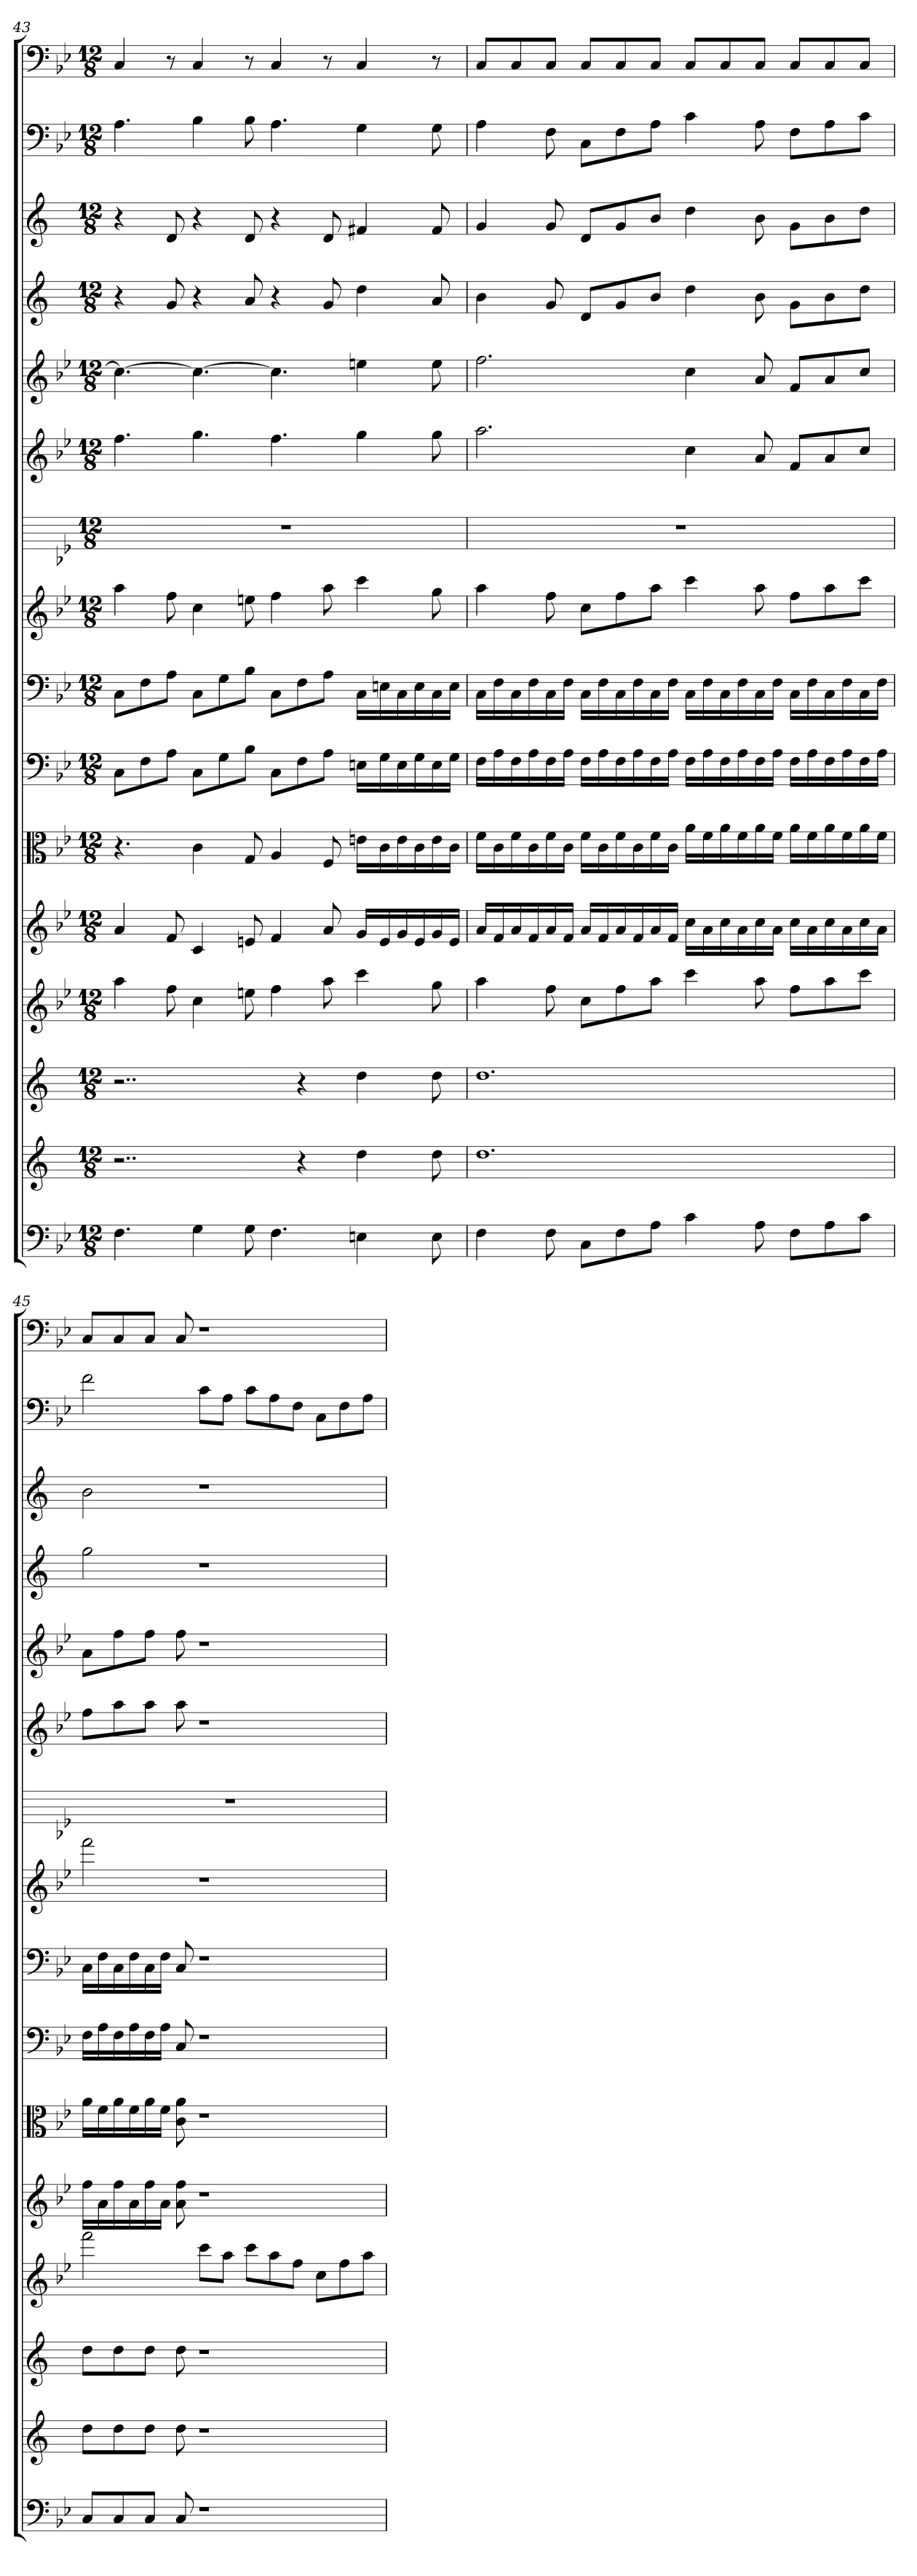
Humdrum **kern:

**kern	**kern	**kern	**kern	**kern	**kern	**kern	**kern	**kern	**kern	**kern	**kern	**kern	**kern	**kern	**kern
*part16	*part15	*part14	*part13	*part12	*part11	*part10	*part9	*part8	*part7	*part6	*part5	*part4	*part3	*part2	*part1
*staff16	*staff15	*staff14	*staff13	*staff12	*staff11	*staff10	*staff9	*staff8	*staff7	*staff6	*staff5	*staff4	*staff3	*staff2	*staff1
*clefF4	*	*	*	*	*clefC3	*clefF4	*clefF4	*	*	*	*	*	*	*clefF4	*clefF4
*k[b-e-]	*k[]	*k[]	*k[b-e-]	*k[b-e-]	*k[b-e-]	*k[b-e-]	*k[b-e-]	*k[b-e-]	*k[b-e-]	*k[b-e-]	*k[b-e-]	*k[]	*k[]	*k[b-e-]	*k[b-e-]
*B-:	*	*	*B-:	*B-:	*B-:	*B-:	*B-:	*B-:	*B-:	*B-:	*B-:	*	*	*B-:	*B-:
*M12/8	*M12/8	*M12/8	*M12/8	*M12/8	*M12/8	*M12/8	*M12/8	*M12/8	*M12/8	*M12/8	*M12/8	*M12/8	*M12/8	*M12/8	*M12/8
=43	=43	=43	=43	=43	=43	=43	=43	=43	=43	=43	=43	=43	=43	=43	=43
4.F	2..r	2..r	4aa	4a	4.r	8C\L	8C\L	4aa	1.r	4.ff	4.cc_	4r	4r	4.A	4C
.	.	.	.	.	.	8F\	8F\	.	.	.	.	.	.	.	.
.	.	.	8ff	8f	.	8A\J	8A\J	8ff	.	.	.	8g	8d	.	8r
4G	.	.	4cc	4c	4c	8C\L	8C\L	4cc	.	4.gg	4.cc_	4r	4r	4B-	4C
.	.	.	.	.	.	8G\	8G\	.	.	.	.	.	.	.	.
8G	.	.	8een	8en	8G	8B-\J	8B-\J	8een	.	.	.	8a	8d	8B-	8r
4.F	.	.	4ff	4f	4A	8C\L	8C\L	4ff	.	4.ff	4.cc]	4r	4r	4.A	4C
.	4r	4r	.	.	.	8F\	8F\	.	.	.	.	.	.	.	.
.	.	.	8aa	8a	8F	8A\J	8A\J	8aa	.	.	.	8g	8d	.	8r
4En	4dd	4dd	4ccc	16gLL	16en\LL	16En\LL	16C\LL	4ccc	.	4gg	4een	4dd	4f#X	4G	4C
.	.	.	.	16e	16c\	16G\	16En\	.	.	.	.	.	.	.	.
.	.	.	.	16g	16e\	16E\	16C\	.	.	.	.	.	.	.	.
.	.	.	.	16e	16c\	16G\	16E\	.	.	.	.	.	.	.	.
8E	8dd	8dd	8gg	16g	16e\	16E\	16C\	8gg	.	8gg	8ee	8a	8f#	8G	8r
.	.	.	.	16eJJ	16c\JJ	16G\JJ	16E\JJ	.	.	.	.	.	.	.	.
=44	=44	=44	=44	=44	=44	=44	=44	=44	=44	=44	=44	=44	=44	=44	=44
4F	1.dd	1.dd	4aa	16aLL	16f\LL	16F\LL	16C\LL	4aa	1.r	2.aa	2.ff	4b	4g	4A	8C/L
.	.	.	.	16f	16c\	16A\	16F\	.	.	.	.	.	.	.	.
.	.	.	.	16a	16f\	16F\	16C\	.	.	.	.	.	.	.	8C/
.	.	.	.	16f	16c\	16A\	16F\	.	.	.	.	.	.	.	.
8F	.	.	8ff	16a	16f\	16F\	16C\	8ff	.	.	.	8g	8g	8F	8C/J
.	.	.	.	16fJJ	16c\JJ	16A\JJ	16F\JJ	.	.	.	.	.	.	.	.
8C\L	.	.	8ccL	16aLL	16f\LL	16F\LL	16C\LL	8ccL	.	.	.	8dL	8dL	8C\L	8C/L
.	.	.	.	16f	16c\	16A\	16F\	.	.	.	.	.	.	.	.
8F\	.	.	8ff	16a	16f\	16F\	16C\	8ff	.	.	.	8g	8g	8F\	8C/
.	.	.	.	16f	16c\	16A\	16F\	.	.	.	.	.	.	.	.
8A\J	.	.	8aaJ	16a	16f\	16F\	16C\	8aaJ	.	.	.	8bJ	8bJ	8A\J	8C/J
.	.	.	.	16fJJ	16c\JJ	16A\JJ	16F\JJ	.	.	.	.	.	.	.	.
4c	.	.	4ccc	16ccLL	16a\LL	16F\LL	16C\LL	4ccc	.	4cc	4cc	4dd	4dd	4c	8C/L
.	.	.	.	16a	16f\	16A\	16F\	.	.	.	.	.	.	.	.
.	.	.	.	16cc	16a\	16F\	16C\	.	.	.	.	.	.	.	8C/
.	.	.	.	16a	16f\	16A\	16F\	.	.	.	.	.	.	.	.
8A	.	.	8aa	16cc	16a\	16F\	16C\	8aa	.	8a	8a	8b	8b	8A	8C/J
.	.	.	.	16aJJ	16f\JJ	16A\JJ	16F\JJ	.	.	.	.	.	.	.	.
8F\L	.	.	8ffL	16ccLL	16a\LL	16F\LL	16C\LL	8ffL	.	8fL	8fL	8gL	8gL	8F\L	8C/L
.	.	.	.	16a	16f\	16A\	16F\	.	.	.	.	.	.	.	.
8A\	.	.	8aa	16cc	16a\	16F\	16C\	8aa	.	8a	8a	8b	8b	8A\	8C/
.	.	.	.	16a	16f\	16A\	16F\	.	.	.	.	.	.	.	.
8c\J	.	.	8cccJ	16cc	16a\	16F\	16C\	8cccJ	.	8ccJ	8ccJ	8ddJ	8ddJ	8c\J	8C/J
.	.	.	.	16aJJ	16f\JJ	16A\JJ	16F\JJ	.	.	.	.	.	.	.	.
=45	=45	=45	=45	=45	=45	=45	=45	=45	=45	=45	=45	=45	=45	=45	=45
8C/L	8ddL	8ddL	2fff	16ffLL	16a\LL	16F\LL	16C\LL	2fff	1.r	8ffL	8aL	2gg	2b	2f	8C/L
.	.	.	.	16a	16f\	16A\	16F\	.	.	.	.	.	.	.	.
8C/	8dd	8dd	.	16ff	16a\	16F\	16C\	.	.	8aa	8ff	.	.	.	8C/
.	.	.	.	16a	16f\	16A\	16F\	.	.	.	.	.	.	.	.
8C/J	8ddJ	8ddJ	.	16ff	16a\	16F\	16C\	.	.	8aaJ	8ffJ	.	.	.	8C/J
.	.	.	.	16aJJ	16f\JJ	16A\JJ	16F\JJ	.	.	.	.	.	.	.	.
8C	8dd	8dd	.	8a 8ff	8c 8a	8C	8C	.	.	8aa	8ff	.	.	.	8C
1r	1r	1r	8cccL	1r	1r	1r	1r	1r	.	1r	1r	1r	1r	8c\L	1r
.	.	.	8aaJ	.	.	.	.	.	.	.	.	.	.	8A\J	.
.	.	.	8cccL	.	.	.	.	.	.	.	.	.	.	8c\L	.
.	.	.	8aa	.	.	.	.	.	.	.	.	.	.	8A\	.
.	.	.	8ffJ	.	.	.	.	.	.	.	.	.	.	8F\J	.
.	.	.	8ccL	.	.	.	.	.	.	.	.	.	.	8C\L	.
.	.	.	8ff	.	.	.	.	.	.	.	.	.	.	8F\	.
.	.	.	8aaJ	.	.	.	.	.	.	.	.	.	.	8A\J	.
=	=	=	=	=	=	=	=	=	=	=	=	=	=	=	=
*-	*-	*-	*-	*-	*-	*-	*-	*-	*-	*-	*-	*-	*-	*-	*-
